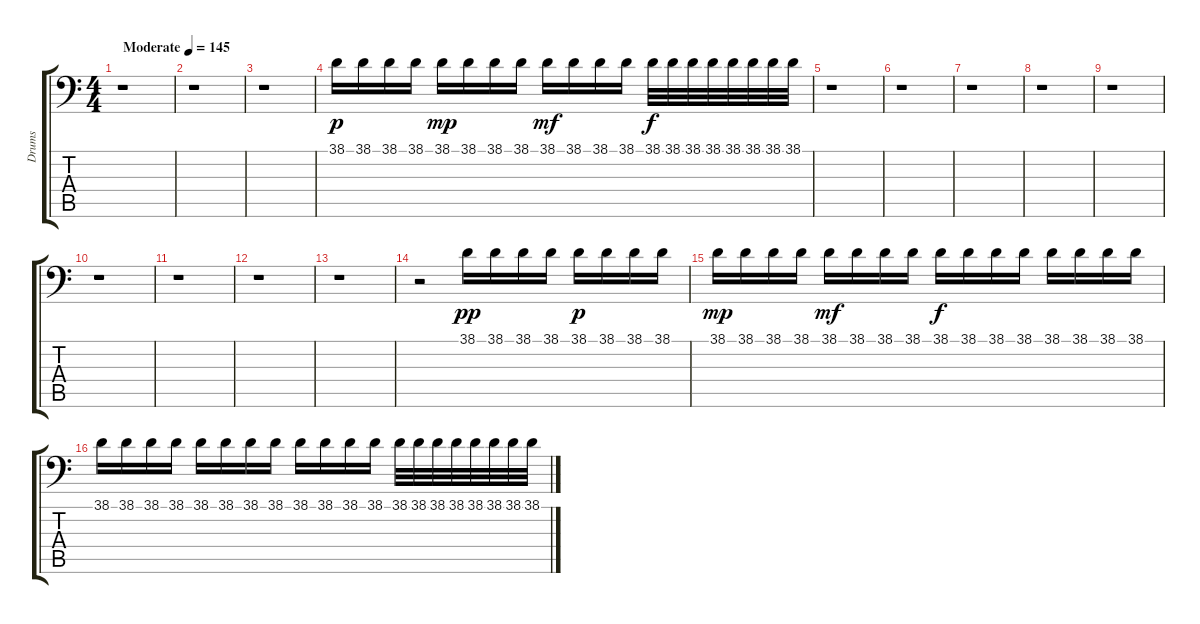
\track ("Drums" "Drums") {instrument acousticgrandpiano}
\staff {score tabs}
\tuning (C-1 C-1 C-1 C-1 C-1 C-1) {hide}
\ts (4 4)
\tempo (145 "Moderate")
\clef f4
\ks c
r.1{dy p instrument acousticgrandpiano} |
r.1 |
r.1 |
38.1.16 38.1.16 38.1.16 38.1.16 38.1.16{dy mp} 38.1.16 38.1.16 38.1.16 38.1.16{dy mf} 38.1.16 38.1.16 38.1.16 38.1.32{dy f} 38.1.32 38.1.32 38.1.32 38.1.32 38.1.32 38.1.32 38.1.32 |
r.1 |
r.1 |
r.1 |
r.1 |
r.1 |
r.1 |
r.1 |
r.1 |
r.1 |
r.2 38.1.16{dy pp} 38.1.16 38.1.16 38.1.16 38.1.16{dy p} 38.1.16 38.1.16 38.1.16 |
38.1.16{dy mp} 38.1.16 38.1.16 38.1.16 38.1.16{dy mf} 38.1.16 38.1.16 38.1.16 38.1.16{dy f} 38.1.16 38.1.16 38.1.16 38.1.16 38.1.16 38.1.16 38.1.16 |
38.1.16 38.1.16 38.1.16 38.1.16 38.1.16 38.1.16 38.1.16 38.1.16 38.1.16 38.1.16 38.1.16 38.1.16 38.1.32 38.1.32 38.1.32 38.1.32 38.1.32 38.1.32 38.1.32 38.1.32
